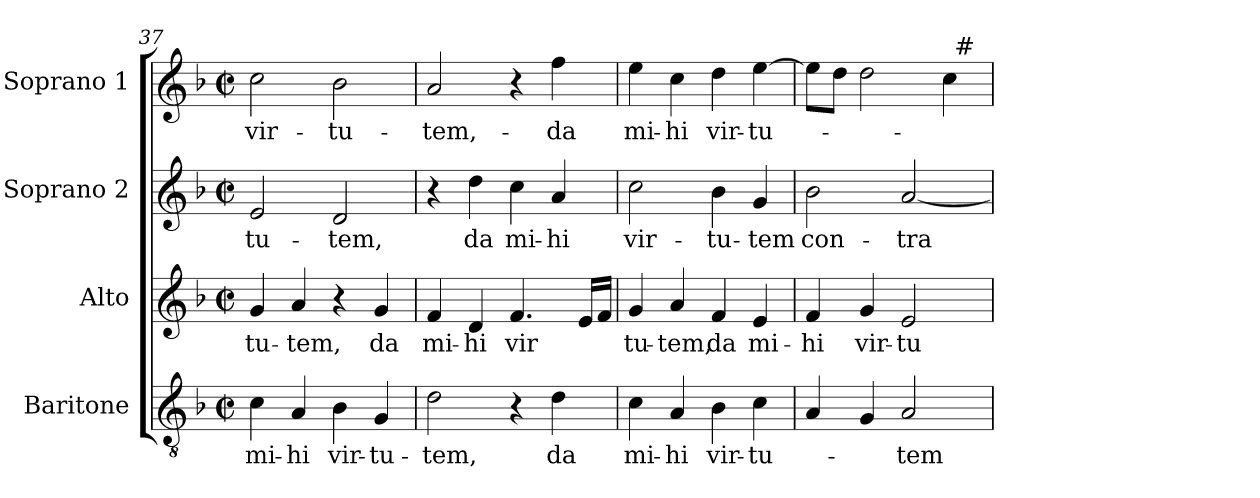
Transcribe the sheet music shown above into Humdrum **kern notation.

**kern	**text	**kern	**text	**kern	**text	**kern	**text
*part4	*part4	*part3	*part3	*part2	*part2	*part1	*part1
*staff4	*staff4	*staff3	*staff3	*staff2	*staff2	*staff1	*staff1
*I"Baritone	*	*I"Alto	*	*I"Soprano 2	*	*I"Soprano 1	*
*I'Bar	*	*I'A	*	*I'S 2	*	*I'S 1	*
!!LO:PB:g=z
*clefGv2	*	*clefG2	*	*clefG2	*	*clefG2	*
*k[b-]	*	*k[b-]	*	*k[b-]	*	*k[b-]	*
*F:	*	*F:	*	*F:	*	*F:	*
*M2/2	*	*M2/2	*	*M2/2	*	*M2/2	*
*met(c|)	*	*met(c|)	*	*met(c|)	*	*met(c|)	*
=37	=37	=37	=37	=37	=37	=37	=37
4c\	mi-	4g/	-tu-	2e/	-tu-	2cc\	vir-
4A/	-hi	4a/	-tem,	.	.	.	.
4B-\	vir-	4r	.	2d/	-tem,	2b-\	-tu-
4G/	-tu-	4g/	da	.	.	.	.
=38	=38	=38	=38	=38	=38	=38	=38
2d\	-tem,	4f/	mi-	4r	.	2a/	-tem,-
.	.	4d/	-hi	4dd\	da	.	.
4r	.	4.f/	vir	4cc\	mi-	4r	.
4d\	da	.	.	4a/	-hi	4ff\	-da
.	.	16e/LL	.	.	.	.	.
.	.	16f/JJ	.	.	.	.	.
=39	=39	=39	=39	=39	=39	=39	=39
4c\	mi-	4g/	tu-	2cc\	vir-	4ee\	mi-
4A/	-hi	4a/	-tem,	.	.	4cc\	-hi
4B-\	vir-	4f/	da	4b-\	-tu-	4dd\	vir-
4c\	-tu-	4e/	mi-	4g/	-tem	[4ee\	-tu-
=40	=40	=40	=40	=40	=40	=40	=40
*	*	*	*	*	*	*^	*
4A/	.	4f/	-hi	2b-\	con-	8ee\L]	2ryy	.
.	.	.	.	.	.	8dd\J	.	.
4G/	.	4g/	vir-	.	.	2dd\	.	.
2A/	-tem	2e/	-tu-	[2a/	-tra	.	4ryy	.
.	.	.	.	.	.	4cc\	32ryy	.
!	!	!	!	!	!	!	!LO:TX:a:t=#	!
.	.	.	.	.	.	.	8..ryy	.
*	*	*	*	*	*	*v	*v	*
=	=	=	=	=	=	=	=
*-	*-	*-	*-	*-	*-	*-	*-
